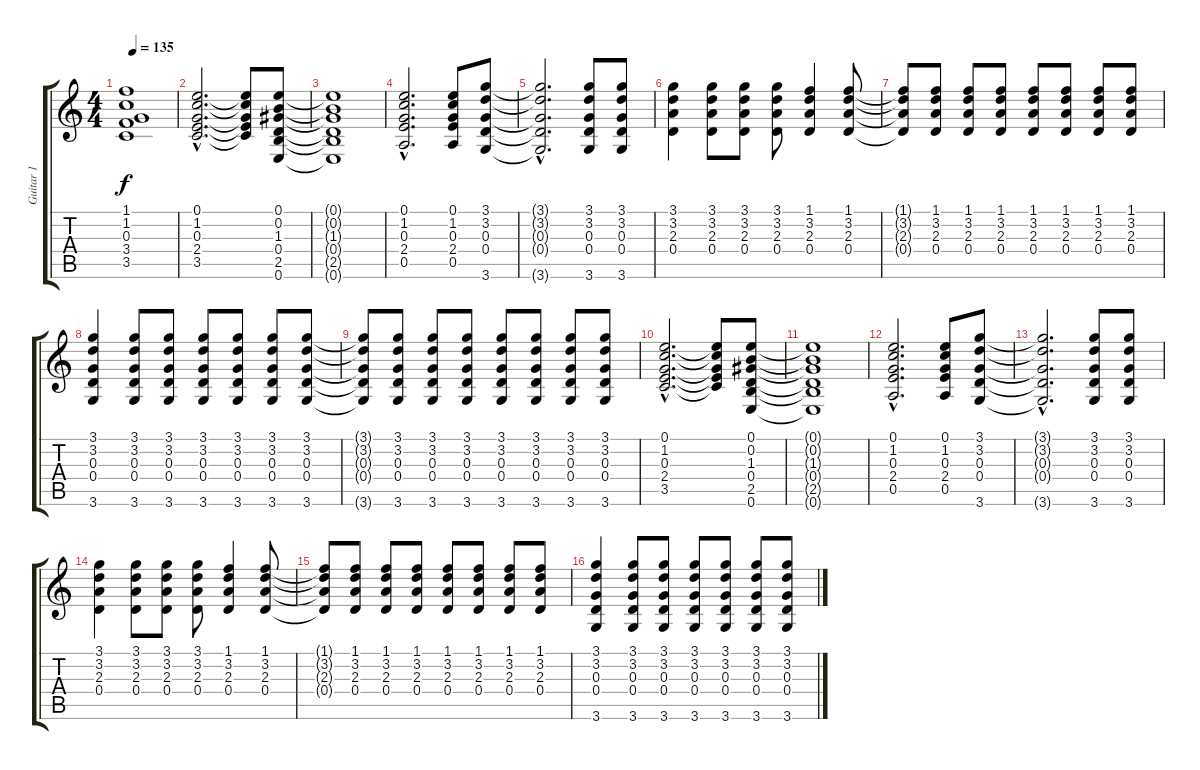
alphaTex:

\track ("Guitar 1" "Guitar 1") {instrument distortionguitar}
\staff {score tabs}
\tuning (E4 B3 G3 D3 A2 E2) {hide}
\ts (4 4)
\tempo 135
\clef g2
\ks c
(1.1 1.2 0.3 3.4 3.5).1{dy f} |
(0.1{hac} 1.2{hac} 0.3{hac} 2.4{hac} 3.5{hac}).2{d} (0.1{t} 1.2{t} 0.3{t} 2.4{t} 3.5{t}).8 (0.1 0.2 1.3 0.4 2.5 0.6).8 |
(0.1{t} 0.2{t} 1.3{t} 0.4{t} 2.5{t} 0.6{t}).1 |
(0.1{hac} 1.2{hac} 0.3{hac} 2.4{hac} 0.5{hac}).2{d} (0.1 1.2 0.3 2.4 0.5).8 (3.1 3.2 0.3 0.4 3.6).8 |
(3.1{hac t} 3.2{hac t} 0.3{hac t} 0.4{hac t} 3.6{hac t}).2{d} (3.1 3.2 0.3 0.4 3.6).8 (3.1 3.2 0.3 0.4 3.6).8 |
(3.1 3.2 2.3 0.4).4 (3.1 3.2 2.3 0.4).8 (3.1 3.2 2.3 0.4).8 (3.1 3.2 2.3 0.4).8 (1.1 3.2 2.3 0.4).4 (1.1 3.2 2.3 0.4).8 |
(1.1{t} 3.2{t} 2.3{t} 0.4{t}).8 (1.1 3.2 2.3 0.4).8 (1.1 3.2 2.3 0.4).8 (1.1 3.2 2.3 0.4).8 (1.1 3.2 2.3 0.4).8 (1.1 3.2 2.3 0.4).8 (1.1 3.2 2.3 0.4).8 (1.1 3.2 2.3 0.4).8 |
(3.1 3.2 0.3 0.4 3.6).4 (3.1 3.2 0.3 0.4 3.6).8 (3.1 3.2 0.3 0.4 3.6).8 (3.1 3.2 0.3 0.4 3.6).8 (3.1 3.2 0.3 0.4 3.6).8 (3.1 3.2 0.3 0.4 3.6).8 (3.1 3.2 0.3 0.4 3.6).8 |
(3.1{t} 3.2{t} 0.3{t} 0.4{t} 3.6{t}).8 (3.1 3.2 0.3 0.4 3.6).8 (3.1 3.2 0.3 0.4 3.6).8 (3.1 3.2 0.3 0.4 3.6).8 (3.1 3.2 0.3 0.4 3.6).8 (3.1 3.2 0.3 0.4 3.6).8 (3.1 3.2 0.3 0.4 3.6).8 (3.1 3.2 0.3 0.4 3.6).8 |
(0.1{hac} 1.2{hac} 0.3{hac} 2.4{hac} 3.5{hac}).2{d} (0.1{t} 1.2{t} 0.3{t} 2.4{t} 3.5{t}).8 (0.1 0.2 1.3 0.4 2.5 0.6).8 |
(0.1{t} 0.2{t} 1.3{t} 0.4{t} 2.5{t} 0.6{t}).1 |
(0.1{hac} 1.2{hac} 0.3{hac} 2.4{hac} 0.5{hac}).2{d} (0.1 1.2 0.3 2.4 0.5).8 (3.1 3.2 0.3 0.4 3.6).8 |
(3.1{hac t} 3.2{hac t} 0.3{hac t} 0.4{hac t} 3.6{hac t}).2{d} (3.1 3.2 0.3 0.4 3.6).8 (3.1 3.2 0.3 0.4 3.6).8 |
(3.1 3.2 2.3 0.4).4 (3.1 3.2 2.3 0.4).8 (3.1 3.2 2.3 0.4).8 (3.1 3.2 2.3 0.4).8 (1.1 3.2 2.3 0.4).4 (1.1 3.2 2.3 0.4).8 |
(1.1{t} 3.2{t} 2.3{t} 0.4{t}).8 (1.1 3.2 2.3 0.4).8 (1.1 3.2 2.3 0.4).8 (1.1 3.2 2.3 0.4).8 (1.1 3.2 2.3 0.4).8 (1.1 3.2 2.3 0.4).8 (1.1 3.2 2.3 0.4).8 (1.1 3.2 2.3 0.4).8 |
(3.1 3.2 0.3 0.4 3.6).4 (3.1 3.2 0.3 0.4 3.6).8 (3.1 3.2 0.3 0.4 3.6).8 (3.1 3.2 0.3 0.4 3.6).8 (3.1 3.2 0.3 0.4 3.6).8 (3.1 3.2 0.3 0.4 3.6).8 (3.1 3.2 0.3 0.4 3.6).8
